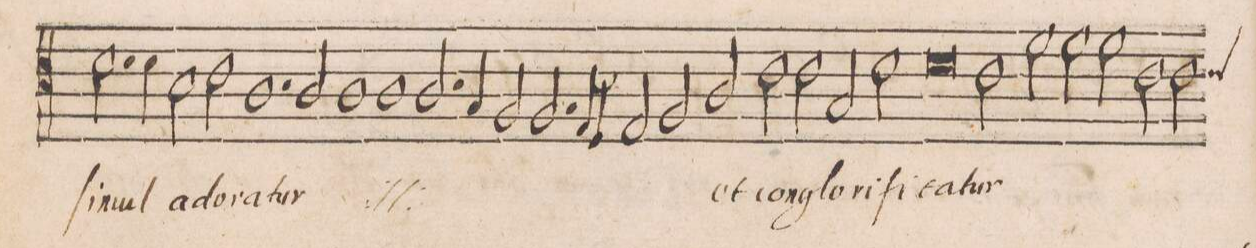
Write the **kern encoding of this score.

**kern	**text
*I"ALTVS	*
*clefC4	*
*k[]	*
*met(C|)	*
*M2/1	*
2.d\	ſi-
4d\	-mul
2B\	a-
2c\	-do-
=149-	=149-
1.A	-ra-
2A/	-tur
=150-	=150-
*	*ij
1A	ſi-
1A	-mul
=151-	=151-
2.A/	a-
4G/	.
2F/	-do-
2.F/	-ra-
=152-	=152-
8E/L	.
8D/J	.
2E/	.
2F/	-tur
*	*Xij
2A/	et
=153-	=153-
2c\	con-
2c\	-glo-
2G/	-ri-
2d\	-fi-
=154-	=154-
0d	 ca-
=155-	=155-
2c\	-tur
2f\	.
2f\	.
2f\	.
=156-	=156-
2c\	.
2c\	.
*-	*-
